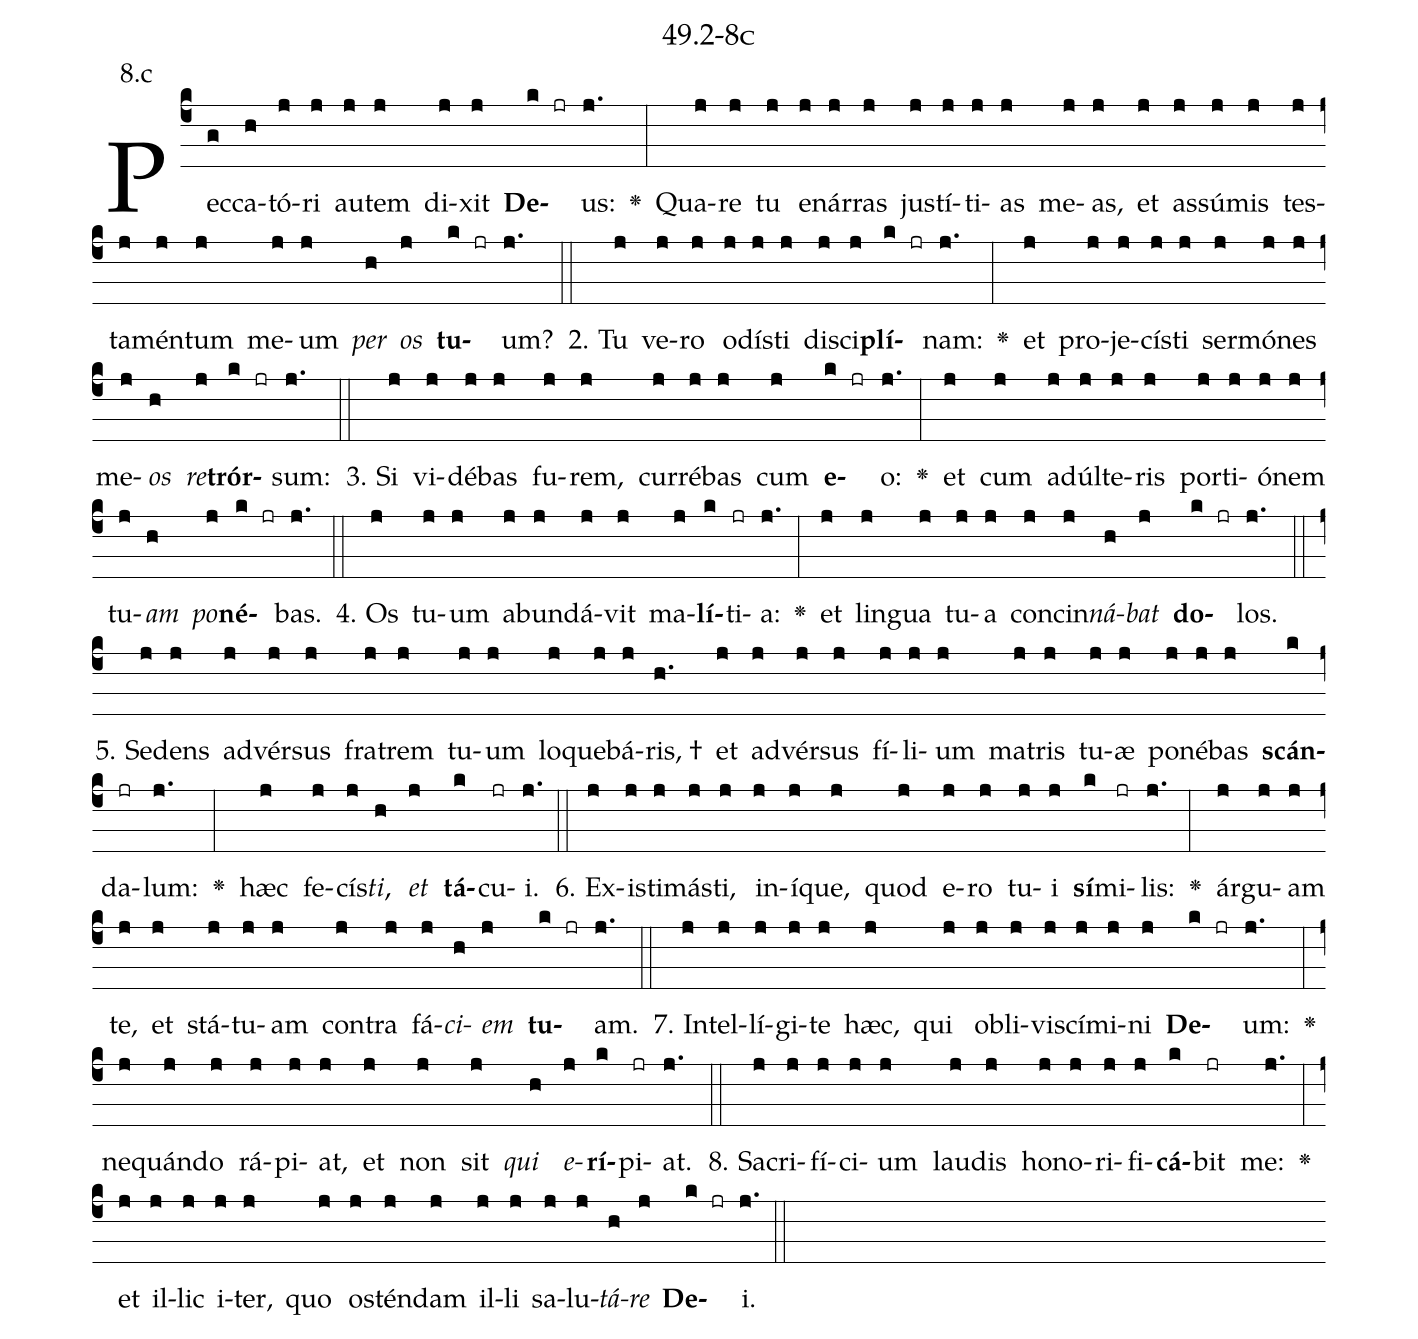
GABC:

name: 49.2-8c;
annotation: 8.c;
%%
(c4)Pec(g)ca(h)tó(j)ri(j) au(j)tem(j) di(j)xit(j) <b>De</b>(k jr)us:(j.) <v>\greheightstar</v>(:) Qua(j)re(j) tu(j) e(j)nár(j)ras(j) jus(j)tí(j)ti(j)as(j) me(j)as,(j) et(j) as(j)sú(j)mis(j) tes(j)ta(j)mén(j)tum(j) me(j)um(j) <i>per</i>(h) <i>os</i>(j) <b>tu</b>(k jr)um?(j.) (::)
2. Tu(j) ve(j)ro(j) o(j)dís(j)ti(j) di(j)sci(j)<b>plí</b>(k jr)nam:(j.) <v>\greheightstar</v>(:) et(j) pro(j)je(j)cís(j)ti(j) ser(j)mó(j)nes(j) me(j)<i>os</i>(h) <i>re</i>(j)<b>trór</b>(k jr)sum:(j.) (::)
3. Si(j) vi(j)dé(j)bas(j) fu(j)rem,(j) cur(j)ré(j)bas(j) cum(j) <b>e</b>(k jr)o:(j.) <v>\greheightstar</v>(:) et(j) cum(j) ad(j)úl(j)te(j)ris(j) por(j)ti(j)ó(j)nem(j) tu(j)<i>am</i>(h) <i>po</i>(j)<b>né</b>(k jr)bas.(j.) (::)
4. Os(j) tu(j)um(j) ab(j)un(j)dá(j)vit(j) ma(j)<b>lí</b>(k)ti(jr)a:(j.) <v>\greheightstar</v>(:) et(j) lin(j)gua(j) tu(j)a(j) con(j)cin(j)<i>ná</i>(h)<i>bat</i>(j) <b>do</b>(k jr)los.(j.) (::)
5. Se(j)dens(j) ad(j)vér(j)sus(j) fra(j)trem(j) tu(j)um(j) lo(j)que(j)bá(j)ris, †(h.) et(j) ad(j)vér(j)sus(j) fí(j)li(j)um(j) ma(j)tris(j) tu(j)æ(j) po(j)né(j)bas(j) <b>scán</b>(k)da(jr)lum:(j.) <v>\greheightstar</v>(:) hæc(j) fe(j)cís(j)<i>ti</i>,(h) <i>et</i>(j) <b>tá</b>(k)cu(jr)i.(j.) (::)
6. Ex(j)is(j)ti(j)más(j)ti,(j) in(j)í(j)que,(j) quod(j) e(j)ro(j) tu(j)i(j) <b>sí</b>(k)mi(jr)lis:(j.) <v>\greheightstar</v>(:) ár(j)gu(j)am(j) te,(j) et(j) stá(j)tu(j)am(j) con(j)tra(j) fá(j)<i>ci</i>(h)<i>em</i>(j) <b>tu</b>(k jr)am.(j.) (::)
7. In(j)tel(j)lí(j)gi(j)te(j) hæc,(j) qui(j) ob(j)li(j)vi(j)scí(j)mi(j)ni(j) <b>De</b>(k jr)um:(j.) <v>\greheightstar</v>(:) ne(j)quán(j)do(j) rá(j)pi(j)at,(j) et(j) non(j) sit(j) <i>qui</i>(h) <i>e</i>(j)<b>rí</b>(k)pi(jr)at.(j.) (::)
8. Sa(j)cri(j)fí(j)ci(j)um(j) lau(j)dis(j) ho(j)no(j)ri(j)fi(j)<b>cá</b>(k)bit(jr) me:(j.) <v>\greheightstar</v>(:) et(j) il(j)lic(j) i(j)ter,(j) quo(j) os(j)tén(j)dam(j) il(j)li(j) sa(j)lu(j)<i>tá</i>(h)<i>re</i>(j) <b>De</b>(k jr)i.(j.) (::)
